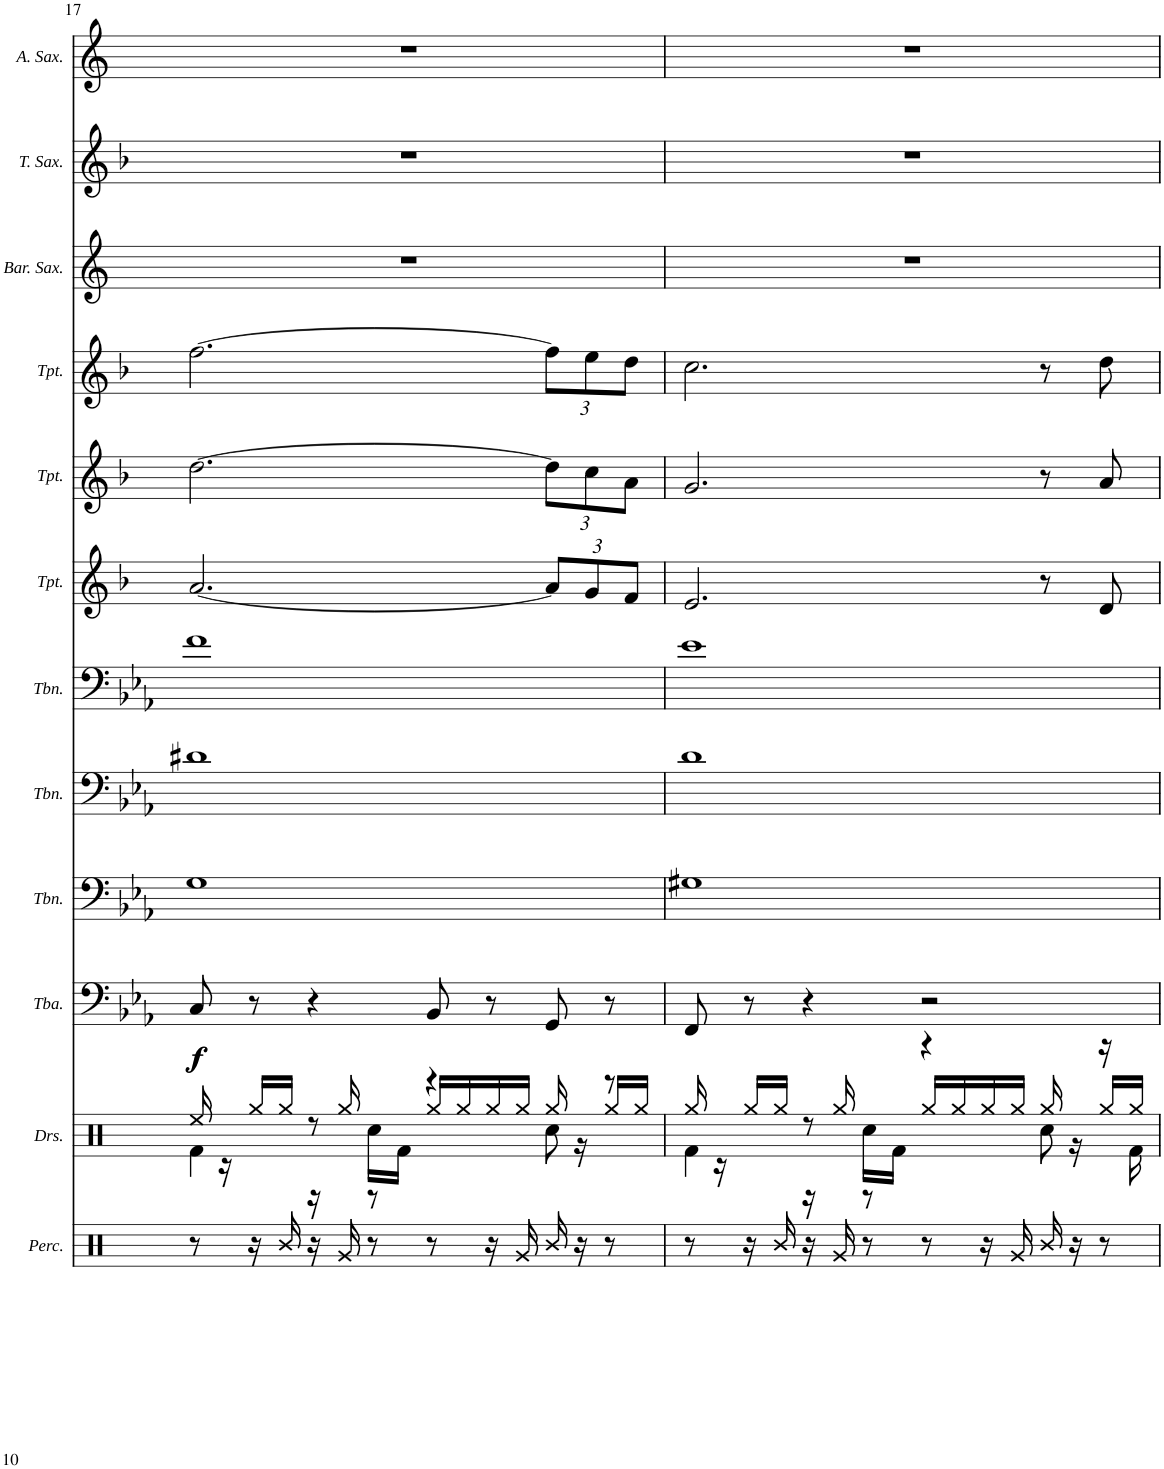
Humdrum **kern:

**kern	**kern	**kern	**dynam	**kern	**kern	**kern	**kern	**kern	**kern	**kern	**kern	**kern
*part12	*part11	*part10	*part10	*part9	*part8	*part7	*part6	*part5	*part4	*part3	*part2	*part1
*staff12	*staff11	*staff10	*staff10	*staff9	*staff8	*staff7	*staff6	*staff5	*staff4	*staff3	*staff2	*staff1
*I"Percussion	*I"Drumset	*I"Tuba	*	*I"Trombone	*I"Trombone	*I"Trombone	*I"Trumpet	*I"Trumpet	*I"Trumpet	*I"Baritone Saxophone	*I"Tenor Saxophone	*I"Alto Saxophone
*I'Perc.	*I'Drs.	*I'Tba.	*	*I'Tbn.	*I'Tbn.	*I'Tbn.	*I'Tpt.	*I'Tpt.	*I'Tpt.	*I'Bar. Sax.	*I'T. Sax.	*I'A. Sax.
!!LO:PB:g=z
*clefX	*clefX	*clefF4	*	*clefF4	*clefF4	*clefF4	*clefG2	*clefG2	*clefG2	*clefG2	*clefG2	*clefG2
*	*	*	*	*	*	*	*Trd1c2	*Trd1c2	*Trd1c2	*Trd12c21	*Trd8c14	*Trd5c9
*k[]	*k[]	*k[b-e-a-]	*	*k[b-e-a-]	*k[b-e-a-]	*k[b-e-a-]	*k[b-]	*k[b-]	*k[b-]	*k[]	*k[b-]	*k[]
*M4/4	*M4/4	*M4/4	*	*M4/4	*M4/4	*M4/4	*M4/4	*M4/4	*M4/4	*M4/4	*M4/4	*M4/4
=17	=17	=17	=17	=17	=17	=17	=17	=17	=17	=17	=17	=17
*	*^	*	*	*	*	*	*	*	*	*	*	*
!	!	!	!	!LO:DY:b	!	!	!	!	!	!	!	!	!
!	!	!	!	!LO:DY:n=1:b	!	!	!	!	!	!	!	!	!
8r	4Rf\	16Ree/	8C/	f f	1G	1d#X	1f	[2.a/	[2.dd\	[2.ff\	1r	1r	1r
.	.	16r	.	.	.	.	.	.	.	.	.	.	.
16r	.	16Rgg/LL	8r	.	.	.	.	.	.	.	.	.	.
16R/	.	16Rgg/JJ	.	.	.	.	.	.	.	.	.	.	.
16r	8r	16r	4r	.	.	.	.	.	.	.	.	.	.
16Rg/	.	16Rgg/	.	.	.	.	.	.	.	.	.	.	.
8r	16Rcc\LL	8r	.	.	.	.	.	.	.	.	.	.	.
.	16Rf\JJ	.	.	.	.	.	.	.	.	.	.	.	.
8r	4r	16Rgg/LL	8BB-/	.	.	.	.	.	.	.	.	.	.
.	.	16Rgg/	.	.	.	.	.	.	.	.	.	.	.
16r	.	16Rgg/	8r	.	.	.	.	.	.	.	.	.	.
16Rg/	.	16Rgg/JJ	.	.	.	.	.	.	.	.	.	.	.
*	*	*	*	*	*	*	*	*Xbrackettup	*Xbrackettup	*Xbrackettup	*	*	*
16R/	8Rcc\	16Rgg/	8GG/	.	.	.	.	12a/L]	12dd\L]	12ff\L]	.	.	.
16r	.	16r	.	.	.	.	.	.	.	.	.	.	.
.	.	.	.	.	.	.	.	12g/	12cc\	12ee\	.	.	.
8r	8r	16Rgg/LL	8r	.	.	.	.	.	.	.	.	.	.
.	.	.	.	.	.	.	.	12f/J	12a\J	12dd\J	.	.	.
.	.	16Rgg/JJ	.	.	.	.	.	.	.	.	.	.	.
=18	=18	=18	=18	=18	=18	=18	=18	=18	=18	=18	=18	=18	=18
8r	4Rf\	16Rgg/	8FF/	.	1G#X	1d	1e-	2.e/	2.g/	2.cc\	1r	1r	1r
.	.	16r	.	.	.	.	.	.	.	.	.	.	.
16r	.	16Rgg/LL	8r	.	.	.	.	.	.	.	.	.	.
16R/	.	16Rgg/JJ	.	.	.	.	.	.	.	.	.	.	.
16r	8r	16r	4r	.	.	.	.	.	.	.	.	.	.
16Rg/	.	16Rgg/	.	.	.	.	.	.	.	.	.	.	.
8r	16Rcc\LL	8r	.	.	.	.	.	.	.	.	.	.	.
.	16Rf\JJ	.	.	.	.	.	.	.	.	.	.	.	.
8r	4r	16Rgg/LL	2r	.	.	.	.	.	.	.	.	.	.
.	.	16Rgg/	.	.	.	.	.	.	.	.	.	.	.
16r	.	16Rgg/	.	.	.	.	.	.	.	.	.	.	.
16Rg/	.	16Rgg/JJ	.	.	.	.	.	.	.	.	.	.	.
16R/	8Rcc\	16Rgg/	.	.	.	.	.	8r	8r	8r	.	.	.
16r	.	16r	.	.	.	.	.	.	.	.	.	.	.
8r	16r	16Rgg/LL	.	.	.	.	.	8d/	8a/	8dd\	.	.	.
.	16Rf\	16Rgg/JJ	.	.	.	.	.	.	.	.	.	.	.
*	*v	*v	*	*	*	*	*	*	*	*	*	*	*
=	=	=	=	=	=	=	=	=	=	=	=	=
*-	*-	*-	*-	*-	*-	*-	*-	*-	*-	*-	*-	*-
